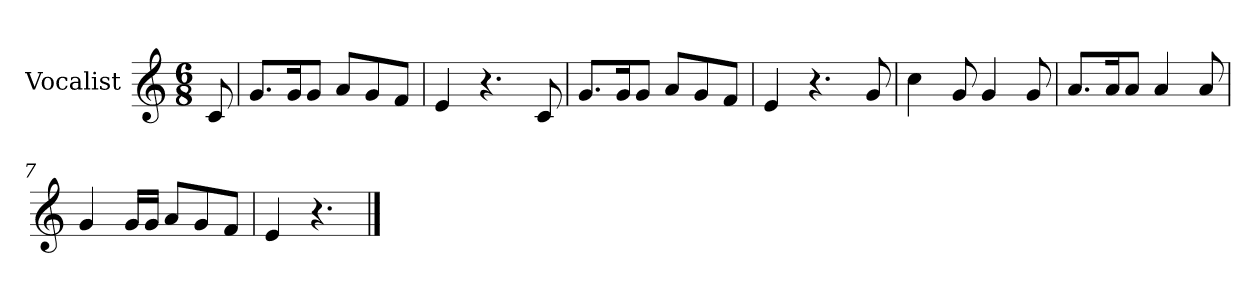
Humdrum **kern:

**kern
*part1
*staff1
*I"Vocalist
*k[]
*C:
*M6/8
=
8c
=1
8.gL
16gK
8gJ
8aL
8g
8fJ
=2
4e
4.r
8c
=3
8.gL
16gK
8gJ
8aL
8g
8fJ
=4
4e
4.r
8g
=5
4cc
8g
4g
8g
=6
8.aL
16aK
8aJ
4a
8a
=7
4g
16gLL
16gJJ
8aL
8g
8fJ
=8
4e
4.r
==
*-
